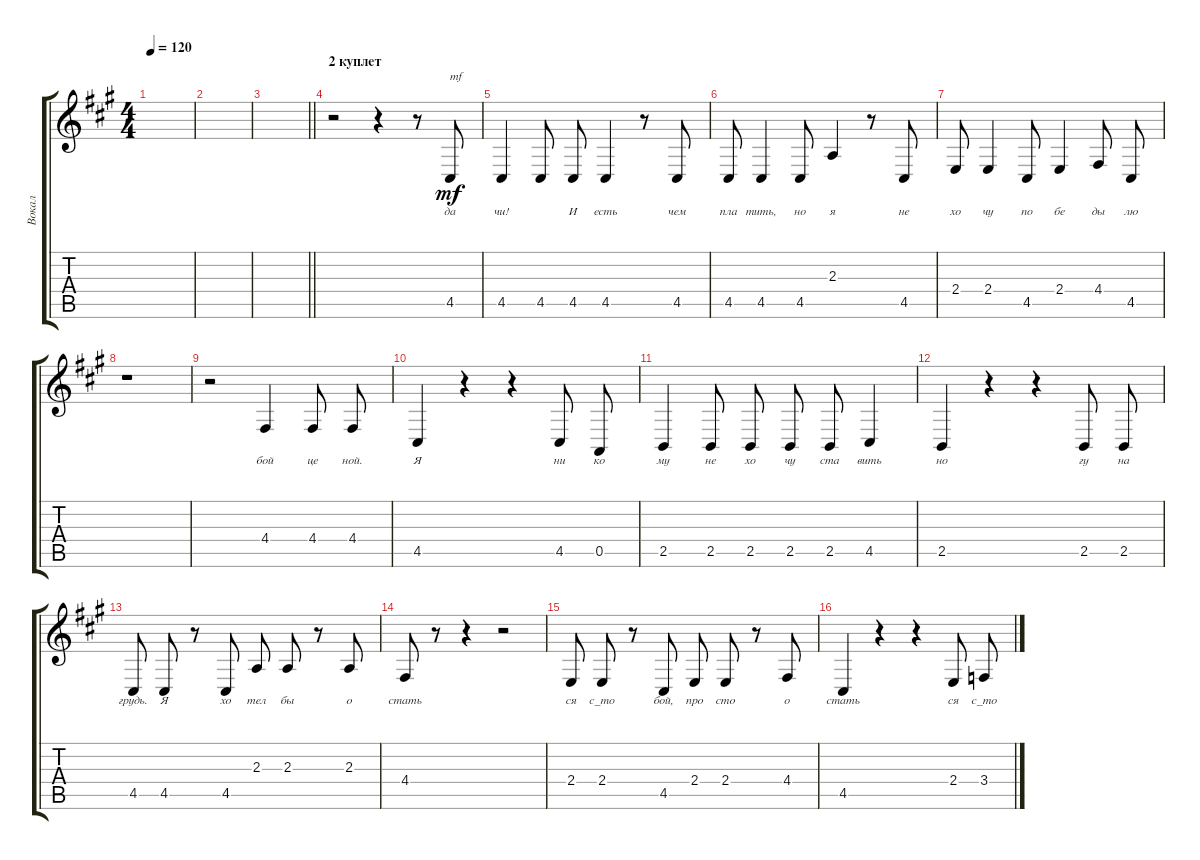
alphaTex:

\track ("Вокал" "Вокал") {instrument brightacousticpiano}
\staff {score tabs}
\tuning (E4 B3 G3 D3 A2 E2) {hide}
\ts (4 4)
\tempo 120
\clef g2
\ks a
|
|
\barLineRight lightlight
|
\section ("" "2 куплет")
r.2 r.4 r.8 4.5.8{txt "mf" lyrics (0 "да") lyrics (1 "") lyrics (2 "") lyrics (3 "") lyrics (4 "") dy mf} |
4.5.4{lyrics (0 "чи!") lyrics (1 "") lyrics (2 "") lyrics (3 "") lyrics (4 "")} 4.5.8{lyrics (0 "") lyrics (1 "") lyrics (2 "") lyrics (3 "") lyrics (4 "") beam split} 4.5.8{lyrics (0 "И") lyrics (1 "") lyrics (2 "") lyrics (3 "") lyrics (4 "")} 4.5.4{lyrics (0 "есть") lyrics (1 "") lyrics (2 "") lyrics (3 "") lyrics (4 "")} r.8 4.5.8{lyrics (0 "чем") lyrics (1 "") lyrics (2 "") lyrics (3 "") lyrics (4 "")} |
4.5.8{lyrics (0 "пла") lyrics (1 "") lyrics (2 "") lyrics (3 "") lyrics (4 "")} 4.5.4{lyrics (0 "тить,") lyrics (1 "") lyrics (2 "") lyrics (3 "") lyrics (4 "")} 4.5.8{lyrics (0 "но") lyrics (1 "") lyrics (2 "") lyrics (3 "") lyrics (4 "")} 2.3.4{lyrics (0 "я") lyrics (1 "") lyrics (2 "") lyrics (3 "") lyrics (4 "")} r.8 4.5.8{lyrics (0 "не") lyrics (1 "") lyrics (2 "") lyrics (3 "") lyrics (4 "")} |
2.4.8{lyrics (0 "хо") lyrics (1 "") lyrics (2 "") lyrics (3 "") lyrics (4 "")} 2.4.4{lyrics (0 "чу") lyrics (1 "") lyrics (2 "") lyrics (3 "") lyrics (4 "")} 4.5.8{lyrics (0 "по") lyrics (1 "") lyrics (2 "") lyrics (3 "") lyrics (4 "")} 2.4.4{lyrics (0 "бе") lyrics (1 "") lyrics (2 "") lyrics (3 "") lyrics (4 "")} 4.4.8{lyrics (0 "ды") lyrics (1 "") lyrics (2 "") lyrics (3 "") lyrics (4 "") beam split} 4.5.8{lyrics (0 "лю") lyrics (1 "") lyrics (2 "") lyrics (3 "") lyrics (4 "")} |
r.1 |
r.2 4.4.4{lyrics (0 "бой") lyrics (1 "") lyrics (2 "") lyrics (3 "") lyrics (4 "")} 4.4.8{lyrics (0 "це") lyrics (1 "") lyrics (2 "") lyrics (3 "") lyrics (4 "") beam split} 4.4.8{lyrics (0 "ной.") lyrics (1 "") lyrics (2 "") lyrics (3 "") lyrics (4 "")} |
4.5.4{lyrics (0 "Я") lyrics (1 "") lyrics (2 "") lyrics (3 "") lyrics (4 "")} r.4 r.4 4.5.8{lyrics (0 "ни") lyrics (1 "") lyrics (2 "") lyrics (3 "") lyrics (4 "") beam split} 0.5.8{lyrics (0 "ко") lyrics (1 "") lyrics (2 "") lyrics (3 "") lyrics (4 "")} |
2.5.4{lyrics (0 "му") lyrics (1 "") lyrics (2 "") lyrics (3 "") lyrics (4 "")} 2.5.8{lyrics (0 "не") lyrics (1 "") lyrics (2 "") lyrics (3 "") lyrics (4 "") beam split} 2.5.8{lyrics (0 "хо") lyrics (1 "") lyrics (2 "") lyrics (3 "") lyrics (4 "")} 2.5.8{lyrics (0 "чу") lyrics (1 "") lyrics (2 "") lyrics (3 "") lyrics (4 "") beam split} 2.5.8{lyrics (0 "ста") lyrics (1 "") lyrics (2 "") lyrics (3 "") lyrics (4 "")} 4.5.4{lyrics (0 "вить") lyrics (1 "") lyrics (2 "") lyrics (3 "") lyrics (4 "")} |
2.5.4{lyrics (0 "но") lyrics (1 "") lyrics (2 "") lyrics (3 "") lyrics (4 "")} r.4 r.4 2.5.8{lyrics (0 "гу") lyrics (1 "") lyrics (2 "") lyrics (3 "") lyrics (4 "") beam split} 2.5.8{lyrics (0 "на") lyrics (1 "") lyrics (2 "") lyrics (3 "") lyrics (4 "")} |
4.5.8{lyrics (0 "грудь.") lyrics (1 "") lyrics (2 "") lyrics (3 "") lyrics (4 "") beam split} 4.5.8{lyrics (0 "Я") lyrics (1 "") lyrics (2 "") lyrics (3 "") lyrics (4 "")} r.8 4.5.8{lyrics (0 "хо") lyrics (1 "") lyrics (2 "") lyrics (3 "") lyrics (4 "")} 2.3.8{lyrics (0 "тел") lyrics (1 "") lyrics (2 "") lyrics (3 "") lyrics (4 "") beam split} 2.3.8{lyrics (0 "бы") lyrics (1 "") lyrics (2 "") lyrics (3 "") lyrics (4 "")} r.8 2.3.8{lyrics (0 "о") lyrics (1 "") lyrics (2 "") lyrics (3 "") lyrics (4 "")} |
4.4.8{lyrics (0 "стать") lyrics (1 "") lyrics (2 "") lyrics (3 "") lyrics (4 "")} r.8 r.4 r.2 |
2.4.8{lyrics (0 "ся") lyrics (1 "") lyrics (2 "") lyrics (3 "") lyrics (4 "") beam split} 2.4.8{lyrics (0 "с_то") lyrics (1 "") lyrics (2 "") lyrics (3 "") lyrics (4 "")} r.8 4.5.8{lyrics (0 "бой,") lyrics (1 "") lyrics (2 "") lyrics (3 "") lyrics (4 "")} 2.4.8{lyrics (0 "про") lyrics (1 "") lyrics (2 "") lyrics (3 "") lyrics (4 "") beam split} 2.4.8{lyrics (0 "сто") lyrics (1 "") lyrics (2 "") lyrics (3 "") lyrics (4 "")} r.8 4.4.8{lyrics (0 "о") lyrics (1 "") lyrics (2 "") lyrics (3 "") lyrics (4 "")} |
4.5.4{lyrics (0 "стать") lyrics (1 "") lyrics (2 "") lyrics (3 "") lyrics (4 "")} r.4 r.4 2.4.8{lyrics (0 "ся") lyrics (1 "") lyrics (2 "") lyrics (3 "") lyrics (4 "") beam split} 3.4.8{lyrics (0 "с_то") lyrics (1 "") lyrics (2 "") lyrics (3 "") lyrics (4 "")}
